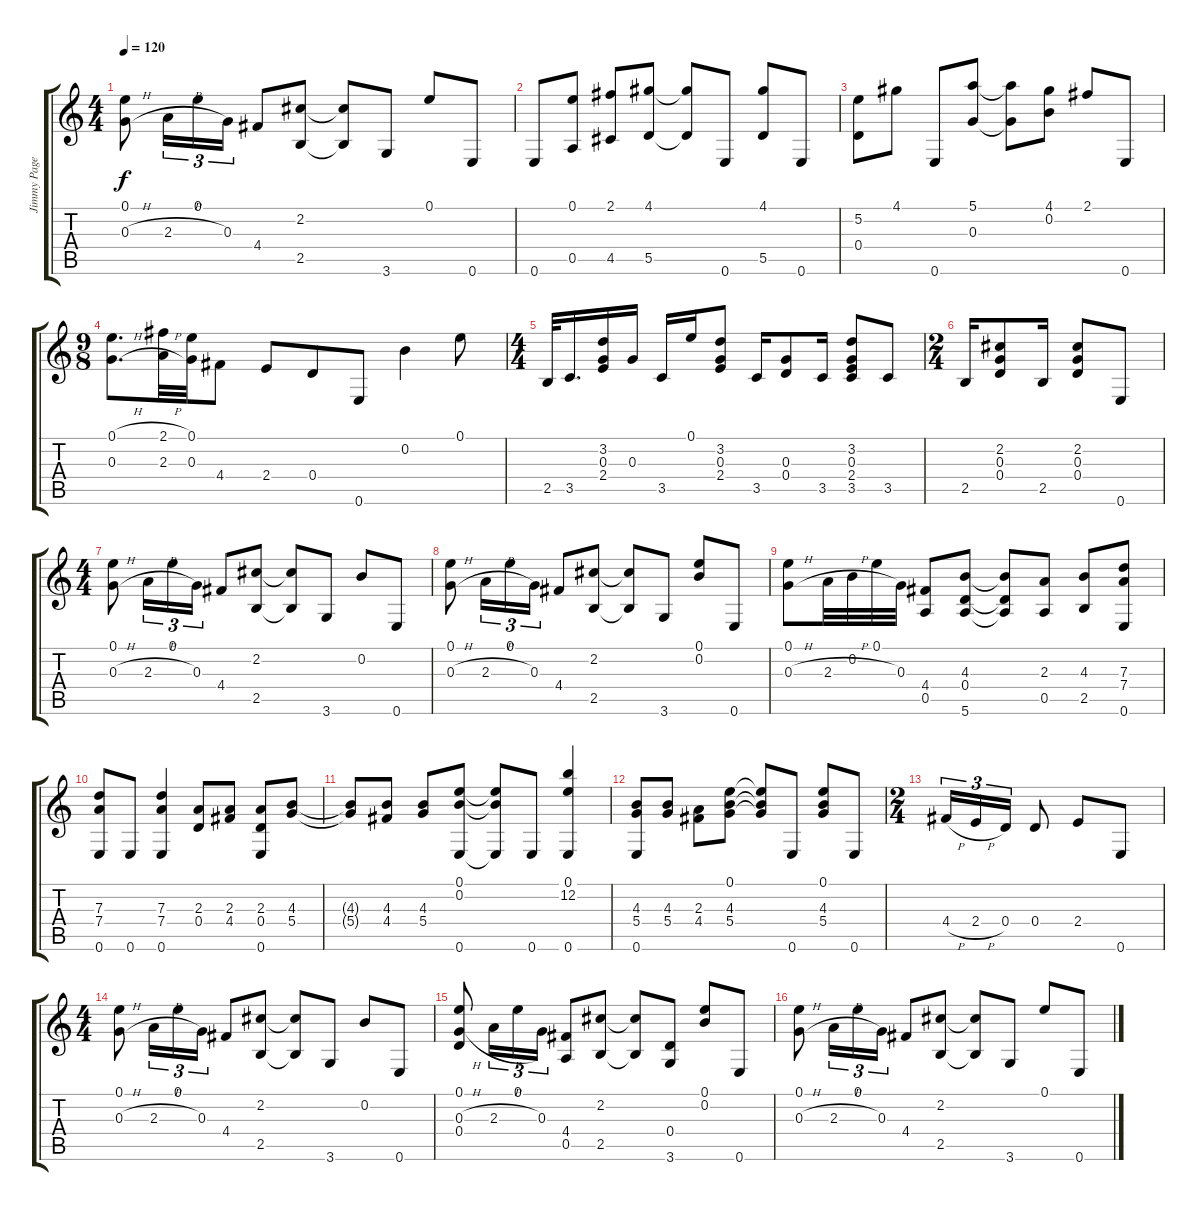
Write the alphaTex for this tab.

\track ("Jimmy Page - Guitar" "Jimmy Page") {instrument overdrivenguitar}
\staff {score tabs}
\tuning (E4 B3 G3 D3 A2 E2) {hide}
\ts (4 4)
\tempo 120
\clef g2
\ks c
(0.1 0.3{h}).8{dy f} 2.3{h}.16{tu (3 2)} 0.1.16{tu (3 2)} 0.3.16{tu (3 2)} 4.4.8 (2.2 2.5).8 (2.2{t} 2.5{t}).8 3.6.8 0.1.8 0.6.8 |
0.6.8 (0.1 0.5).8 (2.1 4.5).8 (4.1 5.5).8 (4.1{t} 5.5{t}).8 0.6.8 (4.1 5.5).8 0.6.8 |
(5.2 0.4).8 4.1.8 0.6.8 (5.1 0.3).8 (5.1{t} 0.3{t}).8 (4.1 0.2).8 2.1.8 0.6.8 |
\ts (9 8)
(0.1{h} 0.3{h}).8{d} (2.1{h} 2.3{h}).32 (0.1 0.3).32 4.4.8 2.4.8 0.4.8 0.6.8 0.2.4 0.1.8 |
\ts (4 4)
2.5.32 3.5.16{d} (3.2 0.3 2.4).16 0.3.16 3.5.16 0.1.16 (3.2 0.3 2.4).8 3.5.16 (0.3 0.4).8 3.5.16 (3.2 0.3 2.4 3.5).8 3.5.8 |
\ts (2 4)
2.5.16 (2.2 0.3 0.4).8 2.5.16 (2.2 0.3 0.4).8 0.6.8 |
\ts (4 4)
(0.1 0.3{h}).8 2.3{h}.16{tu (3 2)} 0.1.16{tu (3 2)} 0.3.16{tu (3 2)} 4.4.8 (2.2 2.5).8 (2.2{t} 2.5{t}).8 3.6.8 0.2.8 0.6.8 |
(0.1 0.3{h}).8 2.3{h}.16{tu (3 2)} 0.1.16{tu (3 2)} 0.3.16{tu (3 2)} 4.4.8 (2.2 2.5).8 (2.2{t} 2.5{t}).8 3.6.8 (0.1 0.2).8 0.6.8 |
(0.1 0.3{h}).8 2.3{h}.32 0.2.32 0.1.32 0.3.32 (4.4 0.5).8 (4.3 0.4 5.6).8 (4.3{t} 0.4{t} 5.6{t}).8 (2.3 0.5).8 (4.3 2.5).8 (7.3 7.4 0.6).8 |
(7.3 7.4 0.6).8 0.6.8 (7.3 7.4 0.6).4 (2.3 0.4).8 (2.3 4.4).8 (2.3 0.4 0.6).8 (4.3 5.4).8 |
(4.3{t} 5.4{t}).8 (4.3 4.4).8 (4.3 5.4).8 (0.1 0.2 0.6).8 (0.1{t} 0.2{t} 0.6{t}).8 0.6.8 (0.1 12.2 0.6).4 |
(4.3 5.4 0.6).8 (4.3 5.4).8 (2.3 4.4).8 (0.1 4.3 5.4).8 (0.1{t} 4.3{t} 5.4{t}).8 0.6.8 (0.1 4.3 5.4).8 0.6.8 |
\ts (2 4)
4.4{h}.16{tu (3 2)} 2.4{h}.16{tu (3 2)} 0.4.16{tu (3 2)} 0.4.8 2.4.8 0.6.8 |
\ts (4 4)
(0.1 0.3{h}).8 2.3{h}.16{tu (3 2)} 0.1.16{tu (3 2)} 0.3.16{tu (3 2)} 4.4.8 (2.2 2.5).8 (2.2{t} 2.5{t}).8 3.6.8 0.2.8 0.6.8 |
(0.1 0.3{h} 0.4).8 2.3{h}.16{tu (3 2)} 0.1.16{tu (3 2)} 0.3.16{tu (3 2)} (4.4 0.5).8 (2.2 2.5).8 (2.2{t} 2.5{t}).8 (0.4 3.6).8 (0.1 0.2).8 0.6.8 |
(0.1 0.3{h}).8 2.3{h}.16{tu (3 2)} 0.1.16{tu (3 2)} 0.3.16{tu (3 2)} 4.4.8 (2.2 2.5).8 (2.2{t} 2.5{t}).8 3.6.8 0.1.8 0.6.8
